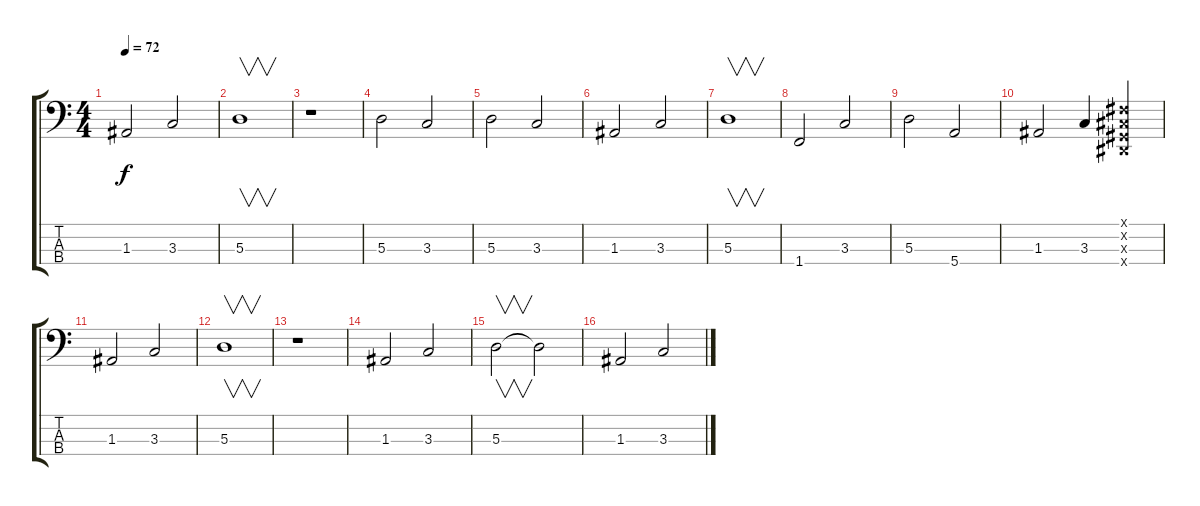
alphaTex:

\track "" {instrument electricbassfinger}
\staff {score tabs}
\tuning (G2 D2 A1 E1) {hide}
\ts (4 4)
\tempo 72
\clef f4
\ks c
1.3.2{dy f} 3.3.2 |
5.3.1{v} |
r.1 |
5.3.2 3.3.2 |
5.3.2 3.3.2 |
1.3.2 3.3.2 |
5.3.1{v} |
1.4.2 3.3.2 |
5.3.2 5.4.2 |
1.3.2 3.3.4 (-1.1{x} -1.2{x} -1.3{x} -1.4{x}).4 |
1.3.2 3.3.2 |
5.3.1{v} |
r.1 |
1.3.2 3.3.2 |
5.3.2{v} 5.3{t}.2 |
1.3.2 3.3.2
